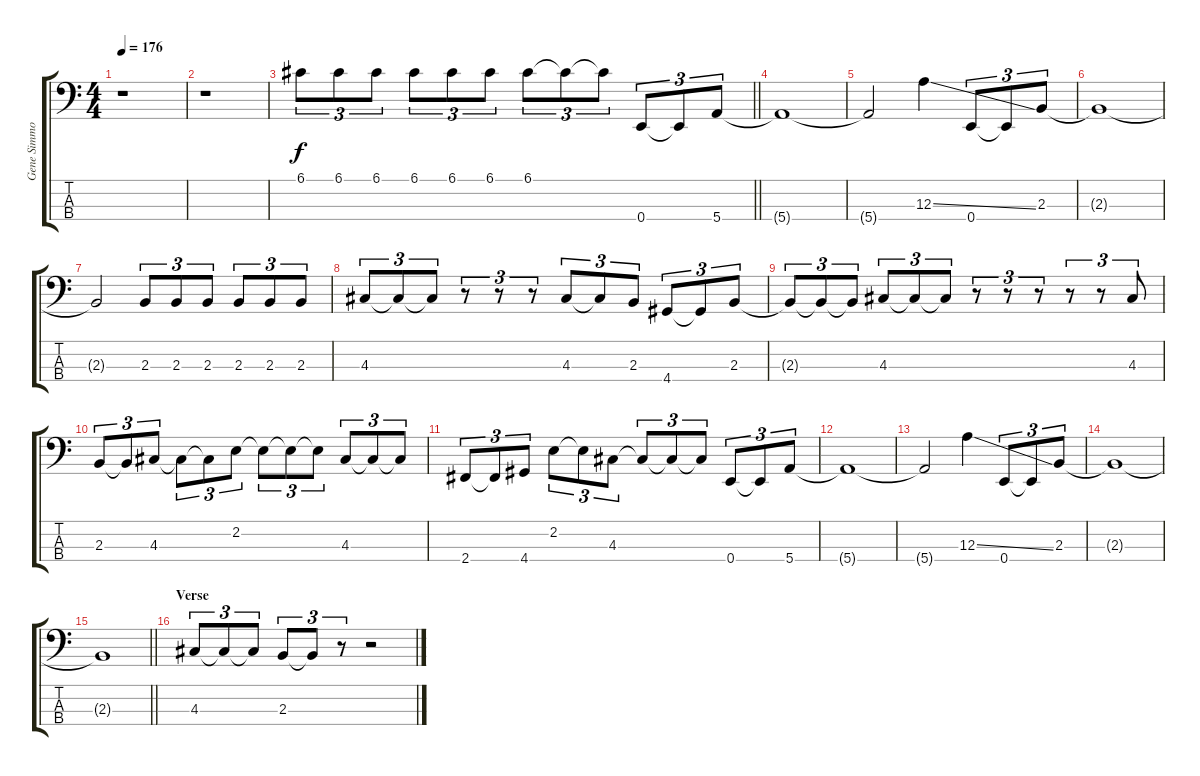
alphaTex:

\track ("Gene Simmons" "Gene Simmo") {instrument electricbasspick}
\staff {score tabs}
\tuning (G2 D2 A1 E1) {hide}
\ts (4 4)
\tempo 176
\clef f4
\ks c
r.1{dy f} |
r.1 |
\barLineRight lightlight
6.1.8{tu (3 2)} 6.1.8{tu (3 2)} 6.1.8{tu (3 2)} 6.1.8{tu (3 2)} 6.1.8{tu (3 2)} 6.1.8{tu (3 2)} 6.1.8{tu (3 2)} 6.1{t}.8{tu (3 2)} 6.1{t}.8{tu (3 2)} 0.4.8{tu (3 2)} 0.4{t}.8{tu (3 2)} 5.4.8{tu (3 2)} |
5.4{t}.1 |
5.4{t}.2 12.3{ss}.4 0.4.8{tu (3 2)} 0.4{t}.8{tu (3 2)} 2.3.8{tu (3 2)} |
2.3{t}.1 |
2.3{t}.2 2.3.8{tu (3 2)} 2.3.8{tu (3 2)} 2.3.8{tu (3 2)} 2.3.8{tu (3 2)} 2.3.8{tu (3 2)} 2.3.8{tu (3 2)} |
4.3.8{tu (3 2)} 4.3{t}.8{tu (3 2)} 4.3{t}.8{tu (3 2)} r.8{tu (3 2)} r.8{tu (3 2)} r.8{tu (3 2)} 4.3.8{tu (3 2)} 4.3{t}.8{tu (3 2)} 2.3.8{tu (3 2)} 4.4.8{tu (3 2)} 4.4{t}.8{tu (3 2)} 2.3.8{tu (3 2)} |
2.3{t}.8{tu (3 2)} 2.3{t}.8{tu (3 2)} 2.3{t}.8{tu (3 2)} 4.3.8{tu (3 2)} 4.3{t}.8{tu (3 2)} 4.3{t}.8{tu (3 2)} r.8{tu (3 2)} r.8{tu (3 2)} r.8{tu (3 2)} r.8{tu (3 2)} r.8{tu (3 2)} 4.3.8{tu (3 2)} |
2.3.8{tu (3 2)} 2.3{t}.8{tu (3 2)} 4.3.8{tu (3 2)} 4.3{t}.8{tu (3 2)} 4.3{t}.8{tu (3 2)} 2.2.8{tu (3 2)} 2.2{t}.8{tu (3 2)} 2.2{t}.8{tu (3 2)} 2.2{t}.8{tu (3 2)} 4.3.8{tu (3 2)} 4.3{t}.8{tu (3 2)} 4.3{t}.8{tu (3 2)} |
2.4.8{tu (3 2)} 2.4{t}.8{tu (3 2)} 4.4.8{tu (3 2)} 2.2.8{tu (3 2)} 2.2{t}.8{tu (3 2)} 4.3.8{tu (3 2)} 4.3{t}.8{tu (3 2)} 4.3{t}.8{tu (3 2)} 4.3{t}.8{tu (3 2)} 0.4.8{tu (3 2)} 0.4{t}.8{tu (3 2)} 5.4.8{tu (3 2)} |
5.4{t}.1 |
5.4{t}.2 12.3{ss}.4 0.4.8{tu (3 2)} 0.4{t}.8{tu (3 2)} 2.3.8{tu (3 2)} |
2.3{t}.1 |
\barLineRight lightlight
2.3{t}.1 |
\section ("" "Verse")
4.3.8{tu (3 2)} 4.3{t}.8{tu (3 2)} 4.3{t}.8{tu (3 2)} 2.3.8{tu (3 2)} 2.3{t}.8{tu (3 2)} r.8{tu (3 2)} r.2
